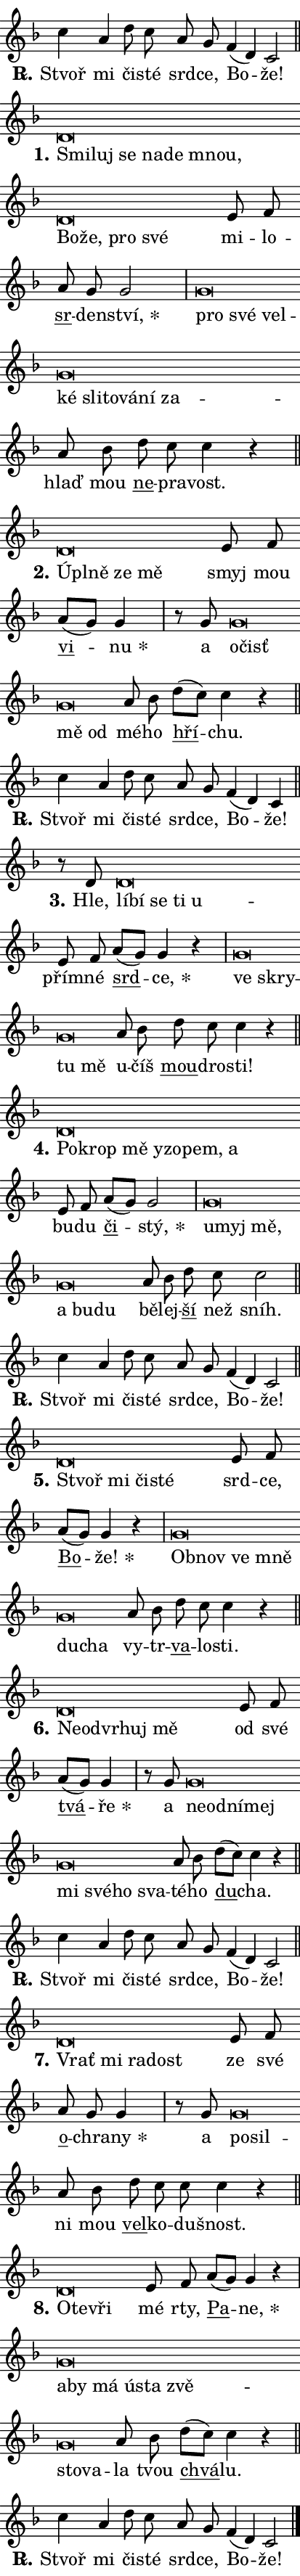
\version "2.22.1"
\header { tagline = "" }
\paper {
  indent = 0\cm
  top-margin = 0\cm
  right-margin = 0\cm
  bottom-margin = 0\cm
  left-margin = 0\cm
  paper-width = 7\cm
  page-breaking = #ly:one-page-breaking
  system-system-spacing.basic-distance = #11
  score-system-spacing.basic-distance = #11
  ragged-last = ##f
}


%% Author: Thomas Morley
%% https://lists.gnu.org/archive/html/lilypond-user/2020-05/msg00002.html
#(define (line-position grob)
"Returns position of @var[grob} in current system:
   @code{'start}, if at first time-step
   @code{'end}, if at last time-step
   @code{'middle} otherwise
"
  (let* ((col (ly:item-get-column grob))
         (ln (ly:grob-object col 'left-neighbor))
         (rn (ly:grob-object col 'right-neighbor))
         (col-to-check-left (if (ly:grob? ln) ln col))
         (col-to-check-right (if (ly:grob? rn) rn col))
         (break-dir-left
           (and
             (ly:grob-property col-to-check-left 'non-musical #f)
             (ly:item-break-dir col-to-check-left)))
         (break-dir-right
           (and
             (ly:grob-property col-to-check-right 'non-musical #f)
             (ly:item-break-dir col-to-check-right))))
        (cond ((eqv? 1 break-dir-left) 'start)
              ((eqv? -1 break-dir-right) 'end)
              (else 'middle))))

#(define (tranparent-at-line-position vctor)
  (lambda (grob)
  "Relying on @code{line-position} select the relevant enry from @var{vctor}.
Used to determine transparency,"
    (case (line-position grob)
      ((end) (not (vector-ref vctor 0)))
      ((middle) (not (vector-ref vctor 1)))
      ((start) (not (vector-ref vctor 2))))))

noteHeadBreakVisibility =
#(define-music-function (break-visibility)(vector?)
"Makes @code{NoteHead}s transparent relying on @var{break-visibility}"
#{
  \override NoteHead.transparent =
    #(tranparent-at-line-position break-visibility)
#})

#(define delete-ledgers-for-transparent-note-heads
  (lambda (grob)
    "Reads whether a @code{NoteHead} is transparent.
If so this @code{NoteHead} is removed from @code{'note-heads} from
@var{grob}, which is supposed to be @code{LedgerLineSpanner}.
As a result ledgers are not printed for this @code{NoteHead}"
    (let* ((nhds-array (ly:grob-object grob 'note-heads))
           (nhds-list
             (if (ly:grob-array? nhds-array)
                 (ly:grob-array->list nhds-array)
                 '()))
           ;; Relies on the transparent-property being done before
           ;; Staff.LedgerLineSpanner.after-line-breaking is executed.
           ;; This is fragile ...
           (to-keep
             (remove
               (lambda (nhd)
                 (ly:grob-property nhd 'transparent #f))
               nhds-list)))
      ;; TODO find a better method to iterate over grob-arrays, similiar
      ;; to filter/remove etc for lists
      ;; For now rebuilt from scratch
      (set! (ly:grob-object grob 'note-heads)  '())
      (for-each
        (lambda (nhd)
          (ly:pointer-group-interface::add-grob grob 'note-heads nhd))
        to-keep))))

hideNotes = {
  \noteHeadBreakVisibility #begin-of-line-visible
}
unHideNotes = {
  \noteHeadBreakVisibility #all-visible
}

% work-around for resetting accidentals
% https://lilypond.org/doc/v2.23/Documentation/notation/displaying-rhythms#unmetered-music
cadenzaMeasure = {
  \cadenzaOff
  \partial 1024 s1024
  \cadenzaOn
}

#(define-markup-command (accent layout props text) (markup?)
  "Underline accented syllable"
  (interpret-markup layout props
    #{\markup \override #'(offset . 4.3) \underline { #text }#}))

responsum = \markup \concat {
  "R" \hspace #-1.05 \path #0.1 #'((moveto 0 0.07) (lineto 0.9 0.8)) \hspace #0.05 "."
}

\layout {
    \context {
        \Staff
        \remove "Time_signature_engraver"
        \override LedgerLineSpanner.after-line-breaking = #delete-ledgers-for-transparent-note-heads
    }
    \context {
        \Voice {
            \override NoteHead.output-attributes = #'((class . "notehead"))
            \override Hairpin.height = #0.55
        }
    }
    \context {
        \Lyrics {
            \override StanzaNumber.output-attributes = #'((class . "stanzanumber"))
            \override LyricSpace.minimum-distance = #0.9
            \override LyricText.font-name = #"TeX Gyre Schola"
            \override LyricText.font-size = 1
            \override StanzaNumber.font-name = #"TeX Gyre Schola Bold"
            \override StanzaNumber.font-size = 1
        }
    }
}

% magnetic-lyrics.ily
%
%   written by
%     Jean Abou Samra <jean@abou-samra.fr>
%     Werner Lemberg <wl@gnu.org>
%
%   adapted by
%     Jiri Hon <jiri.hon@gmail.com>
%
% Version 2022-Apr-15

% https://www.mail-archive.com/lilypond-user@gnu.org/msg149350.html

#(define (Left_hyphen_pointer_engraver context)
   "Collect syllable-hyphen-syllable occurrences in lyrics and store
them in properties.  This engraver only looks to the left.  For
example, if the lyrics input is @code{foo -- bar}, it does the
following.

@itemize @bullet
@item
Set the @code{text} property of the @code{LyricHyphen} grob between
@q{foo} and @q{bar} to @code{foo}.

@item
Set the @code{left-hyphen} property of the @code{LyricText} grob with
text @q{foo} to the @code{LyricHyphen} grob between @q{foo} and
@q{bar}.
@end itemize

Use this auxiliary engraver in combination with the
@code{lyric-@/text::@/apply-@/magnetic-@/offset!} hook."
   (let ((hyphen #f)
         (text #f))
     (make-engraver
      (acknowledgers
       ((lyric-syllable-interface engraver grob source-engraver)
        (set! text grob)))
      (end-acknowledgers
       ((lyric-hyphen-interface engraver grob source-engraver)
        ;(when (not (grob::has-interface grob 'lyric-space-interface))
          (set! hyphen grob)));)
      ((stop-translation-timestep engraver)
       (when (and text hyphen)
         (ly:grob-set-object! text 'left-hyphen hyphen))
       (set! text #f)
       (set! hyphen #f)))))

#(define (lyric-text::apply-magnetic-offset! grob)
   "If the space between two syllables is less than the value in
property @code{LyricText@/.details@/.squash-threshold}, move the right
syllable to the left so that it gets concatenated with the left
syllable.

Use this function as a hook for
@code{LyricText@/.after-@/line-@/breaking} if the
@code{Left_@/hyphen_@/pointer_@/engraver} is active."
   (let ((hyphen (ly:grob-object grob 'left-hyphen #f)))
     (when hyphen
       (let ((left-text (ly:spanner-bound hyphen LEFT)))
         (when (grob::has-interface left-text 'lyric-syllable-interface)
           (let* ((common (ly:grob-common-refpoint grob left-text X))
                  (this-x-ext (ly:grob-extent grob common X))
                  (left-x-ext
                   (begin
                     ;; Trigger magnetism for left-text.
                     (ly:grob-property left-text 'after-line-breaking)
                     (ly:grob-extent left-text common X)))
                  ;; `delta` is the gap width between two syllables.
                  (delta (- (interval-start this-x-ext)
                            (interval-end left-x-ext)))
                  (details (ly:grob-property grob 'details))
                  (threshold (assoc-get 'squash-threshold details 0.2)))
             (when (< delta threshold)
               (let* (;; We have to manipulate the input text so that
                      ;; ligatures crossing syllable boundaries are not
                      ;; disabled.  For languages based on the Latin
                      ;; script this is essentially a beautification.
                      ;; However, for non-Western scripts it can be a
                      ;; necessity.
                      (lt (ly:grob-property left-text 'text))
                      (rt (ly:grob-property grob 'text))
                      (is-space (grob::has-interface hyphen 'lyric-space-interface))
                      (space (if is-space " " ""))
                      (space-markup (grob-interpret-markup grob " "))
                      (space-size (interval-length (ly:stencil-extent space-markup X)))
                      (extra-delta (if is-space space-size 0))
                      ;; Append new syllable.
                      (ltrt-space (if (and (string? lt) (string? rt))
                                (string-append lt space rt)
                                (make-concat-markup (list lt space rt))))
                      ;; Right-align `ltrt` to the right side.
                      (ltrt-space-markup (grob-interpret-markup
                               grob
                               (make-translate-markup
                                (cons (interval-length this-x-ext) 0)
                                (make-right-align-markup ltrt-space)))))
                 (begin
                   ;; Don't print `left-text`.
                   (ly:grob-set-property! left-text 'stencil #f)
                   ;; Set text and stencil (which holds all collected
                   ;; syllables so far) and shift it to the left.
                   (ly:grob-set-property! grob 'text ltrt-space)
                   (ly:grob-set-property! grob 'stencil ltrt-space-markup)
                   (ly:grob-translate-axis! grob (- (- delta extra-delta)) X))))))))))


#(define (lyric-hyphen::displace-bounds-first grob)
   ;; Make very sure this callback isn't triggered too early.
   (let ((left (ly:spanner-bound grob LEFT))
         (right (ly:spanner-bound grob RIGHT)))
     (ly:grob-property left 'after-line-breaking)
     (ly:grob-property right 'after-line-breaking)
     (ly:lyric-hyphen::print grob)))

squashThreshold = #0.4

\layout {
  \context {
    \Lyrics
    \consists #Left_hyphen_pointer_engraver
    \override LyricText.after-line-breaking =
      #lyric-text::apply-magnetic-offset!
    \override LyricHyphen.stencil = #lyric-hyphen::displace-bounds-first
    \override LyricText.details.squash-threshold = \squashThreshold
    \override LyricHyphen.minimum-distance = 0
    \override LyricHyphen.minimum-length = \squashThreshold
  }
}

squash = \override LyricText.details.squash-threshold = 9999
unSquash = \override LyricText.details.squash-threshold = \squashThreshold

left = \override LyricText.self-alignment-X = #LEFT
unLeft = \revert LyricText.self-alignment-X

starOffset = #(lambda (grob) 
                (let ((x_offset (ly:self-alignment-interface::aligned-on-x-parent grob)))
                  (if (= x_offset 0) 0 (+ x_offset 1.2))))

star = #(define-music-function (syllable)(string?)
"Append star separator at the end of a syllable"
#{
  \once \override LyricText.X-offset = #starOffset
  \lyricmode { \markup {
    #syllable
    \override #'((font-name . "TeX Gyre Schola Bold")) \hspace #0.2 \lower #0.65 \larger "*"
  } }
#})

starAccent = #(define-music-function (syllable)(string?)
"Append star separator at the end of a syllable and make accent"
#{
  \once \override LyricText.X-offset = #starOffset
  \lyricmode { \markup {
    \accent #syllable
    \override #'((font-name . "TeX Gyre Schola Bold")) \hspace #0.2 \lower #0.65 \larger "*"
  } }
#})

breath = #(define-music-function (syllable)(string?)
"Append breathing indicator at the end of a syllable"
#{
  \lyricmode { \markup { #syllable "+" } }
#})

optionalBreath = #(define-music-function (syllable)(string?)
"Append optional breathing indicator at the end of a syllable"
#{
  \lyricmode { \markup { #syllable "(+)" } }
#})


\score {
    <<
        \new Voice = "melody" { \cadenzaOn \key f \major \relative { c''4 a d8 c a g \bar "" f4( d) c2 \cadenzaMeasure \bar "||" \break }
\relative { d'\breve*1/16 \hideNotes \breve*1/16 \bar "" \breve*1/16 \bar "" \breve*1/16 \bar "" \breve*1/16 \bar "" \breve*1/16 \bar "" \breve*1/16 \bar "" \breve*1/16 \bar "" \breve*1/16 \breve*1/16 \bar "" \unHideNotes e8 f \bar "" a g g2 \cadenzaMeasure \bar "|" g\breve*1/16 \hideNotes \breve*1/16 \bar "" \breve*1/16 \bar "" \breve*1/16 \bar "" \breve*1/16 \bar "" \breve*1/16 \bar "" \breve*1/16 \bar "" \breve*1/16 \breve*1/16 \bar "" \unHideNotes a8 bes \bar "" d c c4 r \cadenzaMeasure \bar "||" \break }
\relative { d'\breve*1/16 \hideNotes \breve*1/16 \bar "" \breve*1/16 \breve*1/16 \bar "" \unHideNotes e8 f \bar "" a[( g)] g4 \cadenzaMeasure \bar "|" r8 g8 g\breve*1/16 \hideNotes \breve*1/16 \bar "" \breve*1/16 \breve*1/16 \bar "" \unHideNotes a8 bes \bar "" d[( c)] c4 r \cadenzaMeasure \bar "||" \break }
\relative { c''4 a d8 c a g \bar "" f4( d) c4 \cadenzaMeasure \bar "||" \break }
\relative { r8 d'8 d\breve*1/16 \hideNotes \breve*1/16 \bar "" \breve*1/16 \bar "" \breve*1/16 \breve*1/16 \bar "" \unHideNotes e8 f \bar "" a[( g)] g4 r \cadenzaMeasure \bar "|" g\breve*1/16 \hideNotes \breve*1/16 \bar "" \breve*1/16 \breve*1/16 \bar "" \unHideNotes a8 bes \bar "" d c c4 r \cadenzaMeasure \bar "||" \break }
\relative { d'\breve*1/16 \hideNotes \breve*1/16 \bar "" \breve*1/16 \bar "" \breve*1/16 \bar "" \breve*1/16 \bar "" \breve*1/16 \breve*1/16 \bar "" \unHideNotes e8 f \bar "" a[( g)] g2 \cadenzaMeasure \bar "|" g\breve*1/16 \hideNotes \breve*1/16 \bar "" \breve*1/16 \bar "" \breve*1/16 \bar "" \breve*1/16 \breve*1/16 \bar "" \unHideNotes a8 bes \bar "" d c c2 \cadenzaMeasure \bar "||" \break }
\relative { c''4 a d8 c a g \bar "" f4( d) c2 \cadenzaMeasure \bar "||" \break }
\relative { d'\breve*1/16 \hideNotes \breve*1/16 \bar "" \breve*1/16 \breve*1/16 \bar "" \unHideNotes e8 f \bar "" a[( g)] g4 r \cadenzaMeasure \bar "|" g\breve*1/16 \hideNotes \breve*1/16 \bar "" \breve*1/16 \bar "" \breve*1/16 \bar "" \breve*1/16 \breve*1/16 \bar "" \unHideNotes a8 bes \bar "" d c c4 r \cadenzaMeasure \bar "||" \break }
\relative { d'\breve*1/16 \hideNotes \breve*1/16 \bar "" \breve*1/16 \bar "" \breve*1/16 \breve*1/16 \bar "" \unHideNotes e8 f \bar "" a[( g)] g4 \cadenzaMeasure \bar "|" r8 g8 g\breve*1/16 \hideNotes \breve*1/16 \bar "" \breve*1/16 \bar "" \breve*1/16 \bar "" \breve*1/16 \bar "" \breve*1/16 \bar "" \breve*1/16 \breve*1/16 \bar "" \unHideNotes a8 bes \bar "" d[( c)] c4 r \cadenzaMeasure \bar "||" \break }
\relative { c''4 a d8 c a g \bar "" f4( d) c2 \cadenzaMeasure \bar "||" \break }
\relative { d'\breve*1/16 \hideNotes \breve*1/16 \bar "" \breve*1/16 \breve*1/16 \bar "" \unHideNotes e8 f \bar "" a g g4 \cadenzaMeasure \bar "|" r8 g8 g\breve*1/16 \hideNotes \breve*1/16 \bar "" \unHideNotes a8 bes \bar "" d c c c4 r \cadenzaMeasure \bar "||" \break }
\relative { d'\breve*1/16 \hideNotes \breve*1/16 \breve*1/16 \bar "" \unHideNotes e8 f \bar "" a[( g)] g4 r \cadenzaMeasure \bar "|" g\breve*1/16 \hideNotes \breve*1/16 \bar "" \breve*1/16 \bar "" \breve*1/16 \bar "" \breve*1/16 \bar "" \breve*1/16 \bar "" \breve*1/16 \breve*1/16 \bar "" \unHideNotes a8 bes \bar "" d[( c)] c4 r \cadenzaMeasure \bar "||" \break }
\relative { c''4 a d8 c a g \bar "" f4( d) c2 \cadenzaMeasure \bar "||" \break } \bar "|." }
        \new Lyrics \lyricsto "melody" { \lyricmode { \set stanza = \responsum
Stvoř mi či -- sté srd -- ce, Bo -- že!
\set stanza = "1."
\left Smi -- \squash luj se na -- de mnou, Bo -- že, pro své \unLeft \unSquash mi -- lo -- \markup \accent sr -- den -- \star ství, \left pro \squash své vel -- ké sli -- to -- vá -- ní za -- \unLeft \unSquash hlaď mou \markup \accent ne -- pra -- vost.
\set stanza = "2."
\left Úpl -- \squash ně ze mě \unLeft \unSquash smyj mou \markup \accent vi -- \star nu a \left o -- \squash čisť mě od \unLeft \unSquash mé -- ho \markup \accent hří -- chu.
\set stanza = \responsum
Stvoř mi či -- sté srd -- ce, Bo -- že!
\set stanza = "3."
Hle, \left lí -- \squash bí se ti u -- \unLeft \unSquash přím -- né \markup \accent srd -- \star ce, \left ve \squash skry -- tu mě \unLeft \unSquash u -- číš \markup \accent mou -- dro -- sti!
\set stanza = "4."
\left Po -- \squash krop mě y -- zo -- pem, a \unLeft \unSquash bu -- du \markup \accent či -- \star stý, \left u -- \squash myj mě, a bu -- du \unLeft \unSquash bě -- lej -- \markup \accent ší než sníh.
\set stanza = \responsum
Stvoř mi či -- sté srd -- ce, Bo -- že!
\set stanza = "5."
\left Stvoř \squash mi či -- sté \unLeft \unSquash srd -- ce, \markup \accent Bo -- \star že! \left Ob -- \squash nov ve mně du -- cha \unLeft \unSquash vy -- tr -- \markup \accent va -- lo -- sti.
\set stanza = "6."
\left Ne -- \squash od -- vr -- huj mě \unLeft \unSquash od své \markup \accent tvá -- \star ře a \left ne -- \squash od -- ní -- mej mi své -- ho sva -- \unLeft \unSquash té -- ho \markup \accent du -- cha.
\set stanza = \responsum
Stvoř mi či -- sté srd -- ce, Bo -- že!
\set stanza = "7."
\left Vrať \squash mi ra -- dost \unLeft \unSquash ze své \markup \accent o -- chra -- \star ny a \left po -- \squash sil -- \unLeft \unSquash ni mou \markup \accent vel -- ko -- du -- šnost.
\set stanza = "8."
\left O -- \squash te -- vři \unLeft \unSquash mé rty, \markup \accent Pa -- \star ne, \left a -- \squash by má ús -- ta zvě -- sto -- va -- \unLeft \unSquash la tvou \markup \accent chvá -- lu.
\set stanza = \responsum
Stvoř mi či -- sté srd -- ce, Bo -- že! } }
    >>
    \layout {}
}
